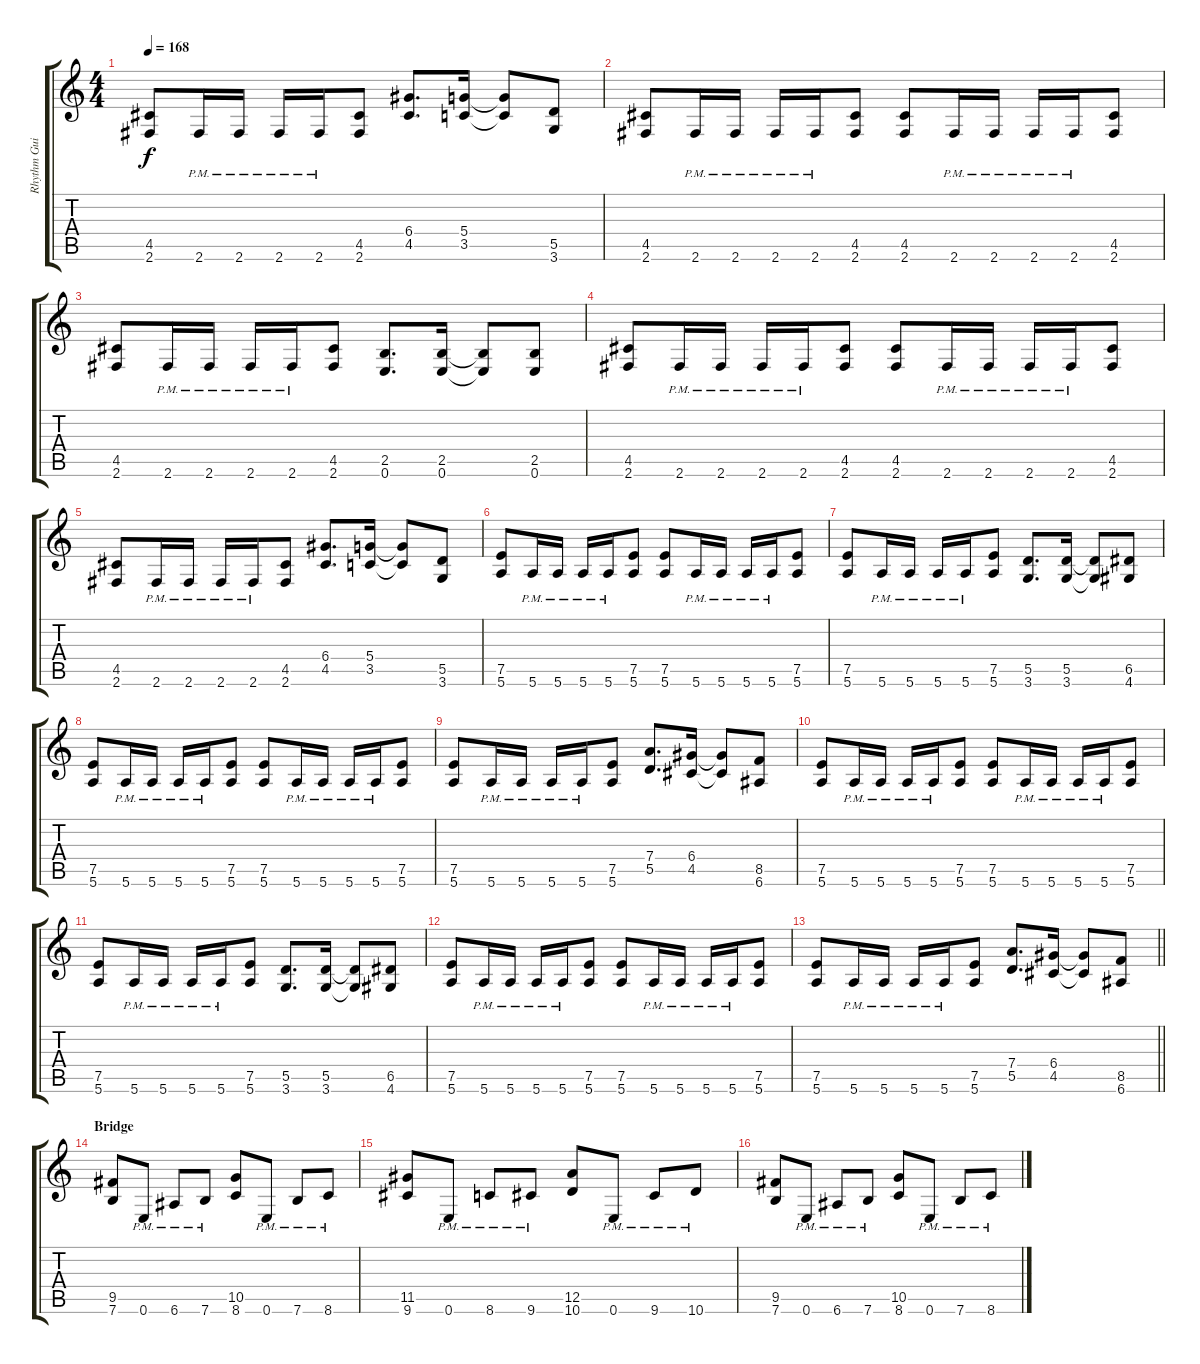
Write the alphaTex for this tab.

\track ("Rhythm Guitar 2" "Rhythm Gui") {instrument distortionguitar}
\staff {score tabs}
\tuning (E4 B3 G3 D3 A2 E2) {hide}
\ts (4 4)
\tempo 168
\clef g2
\ks c
(4.5 2.6).8{dy f} 2.6{pm}.16 2.6{pm}.16 2.6{pm}.16 2.6{pm}.16 (4.5 2.6).8 (6.4 4.5).8{d} (5.4 3.5).16 (5.4{t} 3.5{t}).8 (5.5 3.6).8 |
(4.5 2.6).8 2.6{pm}.16 2.6{pm}.16 2.6{pm}.16 2.6{pm}.16 (4.5 2.6).8 (4.5 2.6).8 2.6{pm}.16 2.6{pm}.16 2.6{pm}.16 2.6{pm}.16 (4.5 2.6).8 |
(4.5 2.6).8 2.6{pm}.16 2.6{pm}.16 2.6{pm}.16 2.6{pm}.16 (4.5 2.6).8 (2.5 0.6).8{d} (2.5 0.6).16 (2.5{t} 0.6{t}).8 (2.5 0.6).8 |
(4.5 2.6).8 2.6{pm}.16 2.6{pm}.16 2.6{pm}.16 2.6{pm}.16 (4.5 2.6).8 (4.5 2.6).8 2.6{pm}.16 2.6{pm}.16 2.6{pm}.16 2.6{pm}.16 (4.5 2.6).8 |
(4.5 2.6).8 2.6{pm}.16 2.6{pm}.16 2.6{pm}.16 2.6{pm}.16 (4.5 2.6).8 (6.4 4.5).8{d} (5.4 3.5).16 (5.4{t} 3.5{t}).8 (5.5 3.6).8 |
(7.5 5.6).8 5.6{pm}.16 5.6{pm}.16 5.6{pm}.16 5.6{pm}.16 (7.5 5.6).8 (7.5 5.6).8 5.6{pm}.16 5.6{pm}.16 5.6{pm}.16 5.6{pm}.16 (7.5 5.6).8 |
(7.5 5.6).8 5.6{pm}.16 5.6{pm}.16 5.6{pm}.16 5.6{pm}.16 (7.5 5.6).8 (5.5 3.6).8{d} (5.5 3.6).16 (5.5{t} 3.6{t}).8 (6.5 4.6).8 |
(7.5 5.6).8 5.6{pm}.16 5.6{pm}.16 5.6{pm}.16 5.6{pm}.16 (7.5 5.6).8 (7.5 5.6).8 5.6{pm}.16 5.6{pm}.16 5.6{pm}.16 5.6{pm}.16 (7.5 5.6).8 |
(7.5 5.6).8 5.6{pm}.16 5.6{pm}.16 5.6{pm}.16 5.6{pm}.16 (7.5 5.6).8 (7.4 5.5).8{d} (6.4 4.5).16 (6.4{t} 4.5{t}).8 (8.5 6.6).8 |
(7.5 5.6).8 5.6{pm}.16 5.6{pm}.16 5.6{pm}.16 5.6{pm}.16 (7.5 5.6).8 (7.5 5.6).8 5.6{pm}.16 5.6{pm}.16 5.6{pm}.16 5.6{pm}.16 (7.5 5.6).8 |
(7.5 5.6).8 5.6{pm}.16 5.6{pm}.16 5.6{pm}.16 5.6{pm}.16 (7.5 5.6).8 (5.5 3.6).8{d} (5.5 3.6).16 (5.5{t} 3.6{t}).8 (6.5 4.6).8 |
(7.5 5.6).8 5.6{pm}.16 5.6{pm}.16 5.6{pm}.16 5.6{pm}.16 (7.5 5.6).8 (7.5 5.6).8 5.6{pm}.16 5.6{pm}.16 5.6{pm}.16 5.6{pm}.16 (7.5 5.6).8 |
\barLineRight lightlight
(7.5 5.6).8 5.6{pm}.16 5.6{pm}.16 5.6{pm}.16 5.6{pm}.16 (7.5 5.6).8 (7.4 5.5).8{d} (6.4 4.5).16 (6.4{t} 4.5{t}).8 (8.5 6.6).8 |
\section ("" "Bridge")
(9.5 7.6).8 0.6{pm}.8 6.6{pm}.8 7.6{pm}.8 (10.5 8.6).8 0.6{pm}.8 7.6{pm}.8 8.6{pm}.8 |
(11.5 9.6).8 0.6{pm}.8 8.6{pm}.8 9.6{pm}.8 (12.5 10.6).8 0.6{pm}.8 9.6{pm}.8 10.6{pm}.8 |
(9.5 7.6).8 0.6{pm}.8 6.6{pm}.8 7.6{pm}.8 (10.5 8.6).8 0.6{pm}.8 7.6{pm}.8 8.6{pm}.8
